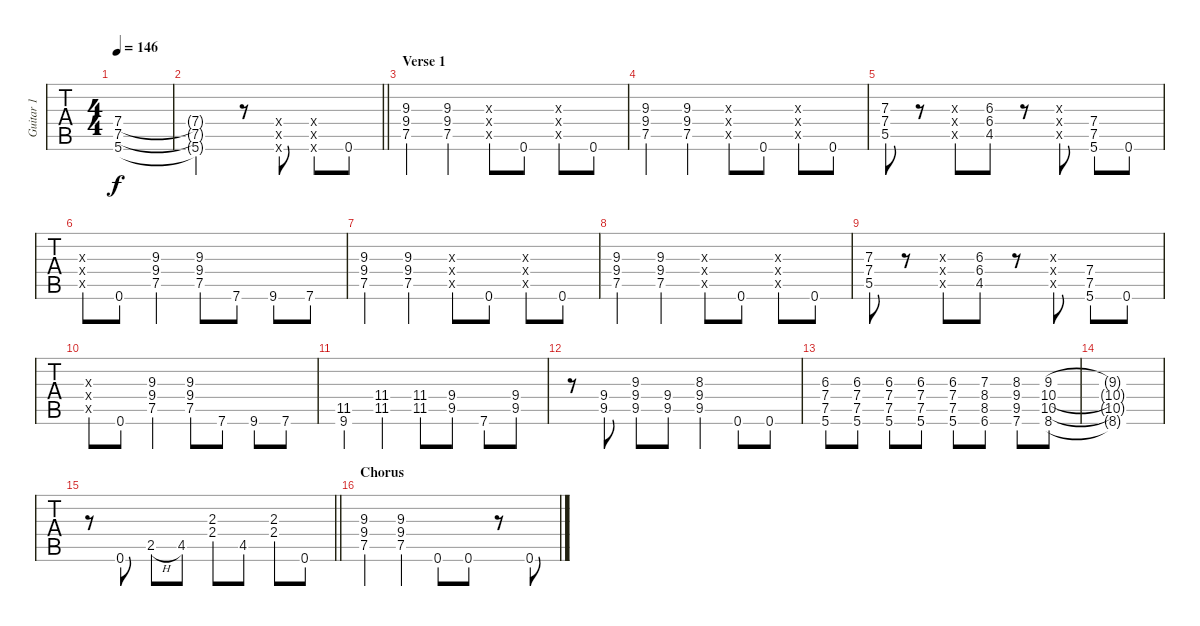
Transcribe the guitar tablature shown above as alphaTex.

\track ("Guitar 1" "Guitar 1") {instrument overdrivenguitar}
\staff {tabs}
\tuning (E4 B3 G3 D3 A2 E2) {hide}
\ts (4 4)
\tempo 146
\clef g2
\ks e
(7.4{t} 7.5{t} 5.6{t}).1{dy f} |
\barLineRight lightlight
(7.4{t} 7.5{t} 5.6{t}).2 r.8 (7.4{x} 7.5{x} 5.6{x}).8 (7.4{x} 7.5{x} 5.6{x}).8 0.6.8 |
\section ("" "Verse 1")
(9.3 9.4 7.5).4 (9.3 9.4 7.5).4 (9.3{x} 9.4{x} 7.5{x}).8 0.6.8 (9.3{x} 9.4{x} 7.5{x}).8 0.6.8 |
(9.3 9.4 7.5).4 (9.3 9.4 7.5).4 (9.3{x} 9.4{x} 7.5{x}).8 0.6.8 (9.3{x} 9.4{x} 7.5{x}).8 0.6.8 |
(7.3 7.4 5.5).8 r.8 (7.3{x} 6.4{x} 5.5{x}).8 (6.3 6.4 4.5).8 r.8 (6.3{x} 6.4{x} 4.5{x}).8 (7.4 7.5 5.6).8 0.6.8 |
(9.3{x} 7.4{x} 7.5{x}).8 0.6.8 (9.3 9.4 7.5).4 (9.3 9.4 7.5).8 7.6.8 9.6.8 7.6.8 |
(9.3 9.4 7.5).4 (9.3 9.4 7.5).4 (9.3{x} 9.4{x} 7.5{x}).8 0.6.8 (9.3{x} 9.4{x} 7.5{x}).8 0.6.8 |
(9.3 9.4 7.5).4 (9.3 9.4 7.5).4 (9.3{x} 9.4{x} 7.5{x}).8 0.6.8 (9.3{x} 9.4{x} 7.5{x}).8 0.6.8 |
(7.3 7.4 5.5).8 r.8 (7.3{x} 6.4{x} 5.5{x}).8 (6.3 6.4 4.5).8 r.8 (6.3{x} 6.4{x} 4.5{x}).8 (7.4 7.5 5.6).8 0.6.8 |
(9.3{x} 7.4{x} 7.5{x}).8 0.6.8 (9.3 9.4 7.5).4 (9.3 9.4 7.5).8 7.6.8 9.6.8 7.6.8 |
(11.5 9.6).4 (11.4 11.5).4 (11.4 11.5).8 (9.4 9.5).8 7.6.8 (9.4 9.5).8 |
r.8 (9.4 9.5).8 (9.3 9.4 9.5).8 (9.4 9.5).8 (8.3 9.4 9.5).4 0.6.8 0.6.8 |
(6.3 7.4 7.5 5.6).8 (6.3 7.4 7.5 5.6).8 (6.3 7.4 7.5 5.6).8 (6.3 7.4 7.5 5.6).8 (6.3 7.4 7.5 5.6).8 (7.3 8.4 8.5 6.6).8 (8.3 9.4 9.5 7.6).8 (9.3 10.4 10.5 8.6).8 |
(9.3{t} 10.4{t} 10.5{t} 8.6{t}).1 |
\barLineRight lightlight
r.8 0.6.8 2.5{h}.8 4.5.8 (2.3 2.4).8 4.5.8 (2.3 2.4).8 0.6.8 |
\section ("" "Chorus")
(9.3 9.4 7.5).4 (9.3 9.4 7.5).4 0.6.8 0.6.8 r.8 0.6.8
